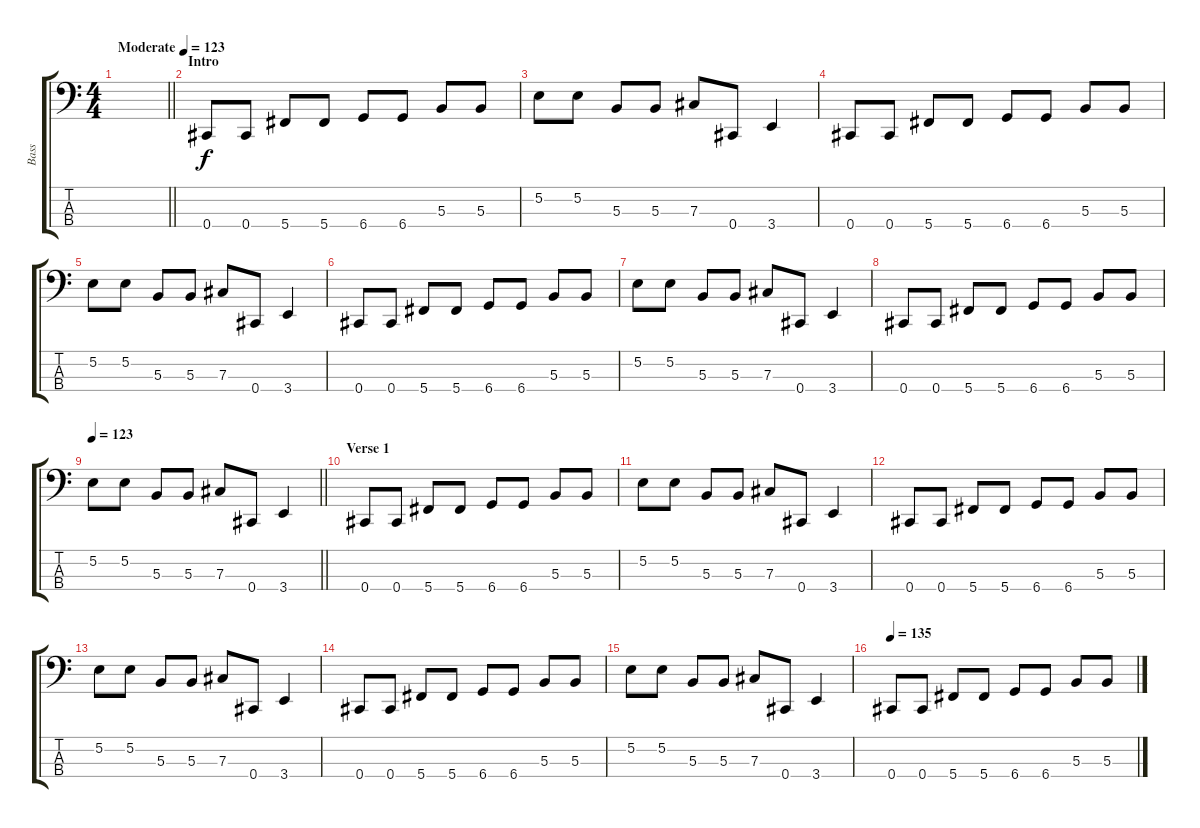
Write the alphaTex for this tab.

\track ("Bass" "Bass") {instrument electricbasspick}
\staff {score tabs}
\tuning (E2 B1 Gb1 Db1) {hide}
\ts (4 4)
\tempo (123 "Moderate")
\tempo 117
\tempo (123 "Moderate")
\clef f4
\barLineRight lightlight
\ks c
|
\section ("" "Intro")
0.4.8 0.4.8 5.4.8 5.4.8 6.4.8 6.4.8 5.3.8 5.3.8 |
5.2.8 5.2.8 5.3.8 5.3.8 7.3.8 0.4.8 3.4.4 |
0.4.8 0.4.8 5.4.8 5.4.8 6.4.8 6.4.8 5.3.8 5.3.8 |
5.2.8 5.2.8 5.3.8 5.3.8 7.3.8 0.4.8 3.4.4 |
0.4.8 0.4.8 5.4.8 5.4.8 6.4.8 6.4.8 5.3.8 5.3.8 |
5.2.8 5.2.8 5.3.8 5.3.8 7.3.8 0.4.8 3.4.4 |
0.4.8 0.4.8 5.4.8 5.4.8 6.4.8 6.4.8 5.3.8 5.3.8 |
\tempo 123
\barLineRight lightlight
5.2.8 5.2.8 5.3.8 5.3.8 7.3.8 0.4.8 3.4.4 |
\section ("" "Verse 1")
0.4.8 0.4.8 5.4.8 5.4.8 6.4.8 6.4.8 5.3.8 5.3.8 |
5.2.8 5.2.8 5.3.8 5.3.8 7.3.8 0.4.8 3.4.4 |
0.4.8 0.4.8 5.4.8 5.4.8 6.4.8 6.4.8 5.3.8 5.3.8 |
5.2.8 5.2.8 5.3.8 5.3.8 7.3.8 0.4.8 3.4.4 |
0.4.8 0.4.8 5.4.8 5.4.8 6.4.8 6.4.8 5.3.8 5.3.8 |
5.2.8 5.2.8 5.3.8 5.3.8 7.3.8 0.4.8 3.4.4 |
\tempo 135
0.4.8 0.4.8 5.4.8 5.4.8 6.4.8 6.4.8 5.3.8 5.3.8
